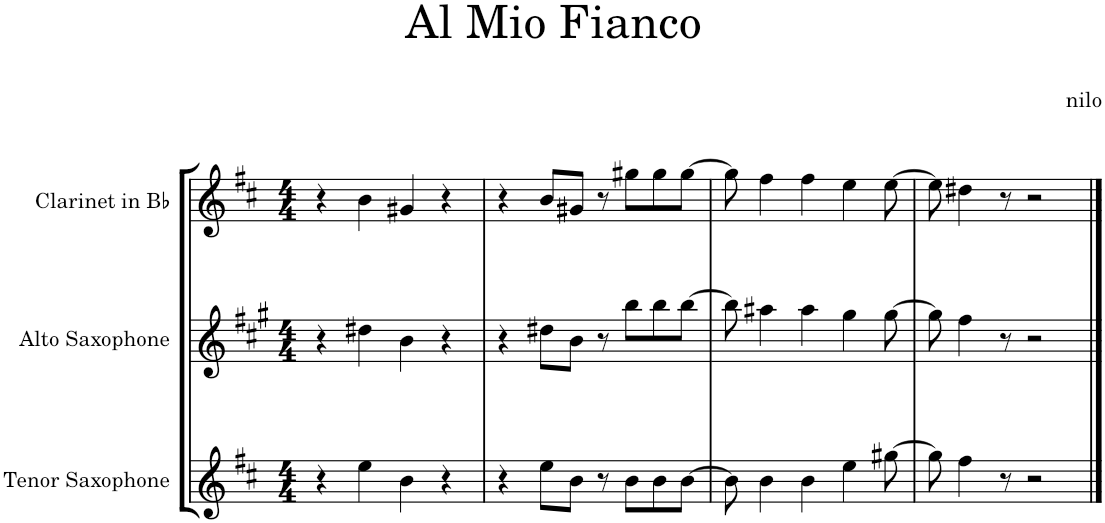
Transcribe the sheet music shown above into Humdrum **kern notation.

**kern	**kern	**kern
*part3	*part2	*part1
*staff3	*staff2	*staff1
*I"Tenor Saxophone	*I"Alto Saxophone	*I"Clarinet in Bb
*I'T. Sax.	*I'A. Sax.	*I'Cl. in Bb
*clefG2	*clefG2	*clefG2
*Trd8c14	*Trd5c9	*Trd1c2
*k[f#c#]	*k[f#c#g#]	*k[f#c#]
*M4/4	*M4/4	*M4/4
=1	=1	=1
4r	4r	4r
4ee\	4dd#X\	4b\
4b\	4b\	4g#X/
4r	4r	4r
=2	=2	=2
4r	4r	4r
8ee\L	8dd#X\L	8b/L
8b\J	8b\J	8g#X/J
8r	8r	8r
8b\L	8bb\L	8gg#X\L
8b\	8bb\	8gg#\
[8b\J	[8bb\J	[8gg#\J
=3	=3	=3
8b\]	8bb\]	8gg#\]
4b\	4aa#X\	4ff#\
4b\	4aa#\	4ff#\
4ee\	4gg#\	4ee\
[8gg#X\	[8gg#\	[8ee\
=4	=4	=4
8gg#\]	8gg#\]	8ee\]
4ff#\	4ff#\	4dd#X\
8r	8r	8r
2r	2r	2r
==	==	==
*-	*-	*-
